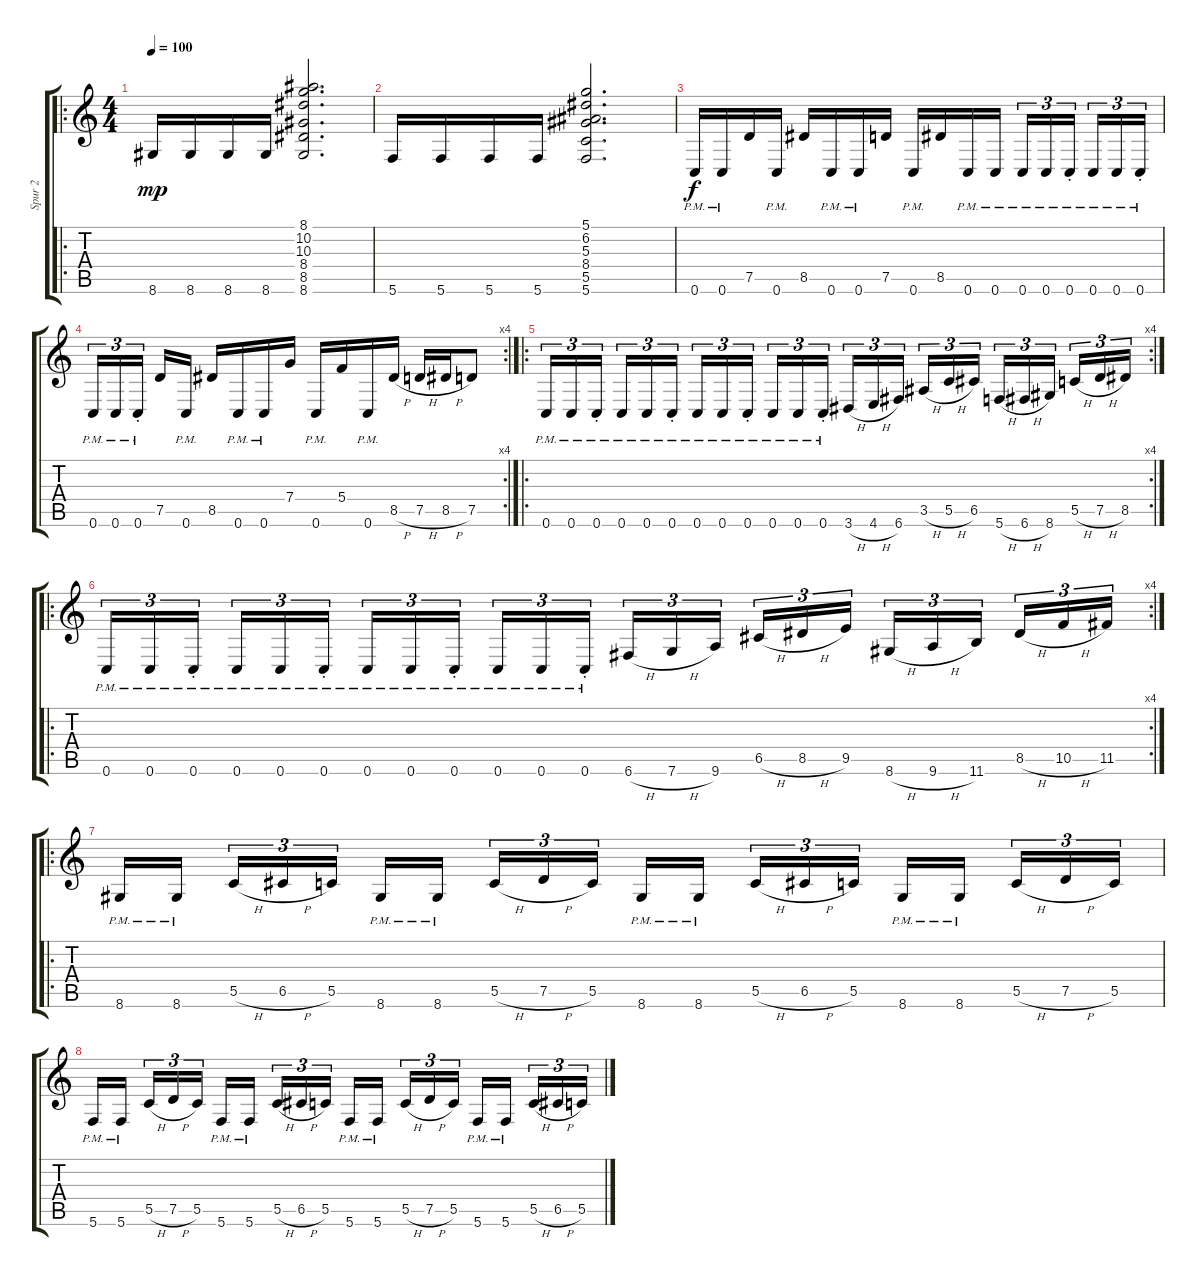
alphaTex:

\track ("Spur 2" "Spur 2") {instrument distortionguitar}
\staff {score tabs}
\tuning (D4 A3 F3 C3 G2 C2) {hide}
\ro
\ts (4 4)
\tempo 100
\clef g2
\ks c
8.6.16{dy mp} 8.6.16 8.6.16 8.6.16 (8.1 10.2 10.3 8.4 8.5 8.6).2{d} |
5.6.16 5.6.16 5.6.16 5.6.16 (5.1 6.2 5.3 8.4 5.5 5.6).2{d} |
0.6{pm}.16{dy f} 0.6{pm}.16 7.5.16 0.6{pm}.16 8.5.16 0.6{pm}.16 0.6{pm}.16 7.5.16 0.6{pm}.16 8.5.16 0.6{pm}.16 0.6{pm}.16 0.6{pm}.16{tu (3 2)} 0.6{pm}.16{tu (3 2)} 0.6{pm st}.16{tu (3 2) beam splitsecondary} 0.6{pm}.16{tu (3 2)} 0.6{pm}.16{tu (3 2)} 0.6{pm st}.16{tu (3 2)} |
\rc 4
0.6{pm}.16{tu (3 2)} 0.6{pm}.16{tu (3 2)} 0.6{pm st}.16{tu (3 2) beam splitsecondary} 7.5.16 0.6{pm}.16 8.5.16 0.6{pm}.16 0.6{pm}.16 7.4.16 0.6{pm}.16 5.4.16 0.6{pm}.16 8.5{h}.16 7.5{h}.16 8.5{h}.16 7.5.8 |
\ro
\rc 4
0.6{pm}.16{tu (3 2)} 0.6{pm}.16{tu (3 2)} 0.6{pm st}.16{tu (3 2) beam splitsecondary} 0.6{pm}.16{tu (3 2)} 0.6{pm}.16{tu (3 2)} 0.6{pm st}.16{tu (3 2)} 0.6{pm}.16{tu (3 2)} 0.6{pm}.16{tu (3 2)} 0.6{pm st}.16{tu (3 2) beam splitsecondary} 0.6{pm}.16{tu (3 2)} 0.6{pm}.16{tu (3 2)} 0.6{pm st}.16{tu (3 2)} 3.6{h}.16{tu (3 2)} 4.6{h}.16{tu (3 2)} 6.6.16{tu (3 2) beam splitsecondary} 3.5{h}.16{tu (3 2)} 5.5{h}.16{tu (3 2)} 6.5.16{tu (3 2)} 5.6{h}.16{tu (3 2)} 6.6{h}.16{tu (3 2)} 8.6.16{tu (3 2) beam splitsecondary} 5.5{h}.16{tu (3 2)} 7.5{h}.16{tu (3 2)} 8.5.16{tu (3 2)} |
\ro
\rc 4
0.6{pm}.16{tu (3 2)} 0.6{pm}.16{tu (3 2)} 0.6{pm st}.16{tu (3 2) beam splitsecondary} 0.6{pm}.16{tu (3 2)} 0.6{pm}.16{tu (3 2)} 0.6{pm st}.16{tu (3 2)} 0.6{pm}.16{tu (3 2)} 0.6{pm}.16{tu (3 2)} 0.6{pm st}.16{tu (3 2) beam splitsecondary} 0.6{pm}.16{tu (3 2)} 0.6{pm}.16{tu (3 2)} 0.6{pm st}.16{tu (3 2)} 6.6{h}.16{tu (3 2)} 7.6{h}.16{tu (3 2)} 9.6.16{tu (3 2) beam splitsecondary} 6.5{h}.16{tu (3 2)} 8.5{h}.16{tu (3 2)} 9.5.16{tu (3 2)} 8.6{h}.16{tu (3 2)} 9.6{h}.16{tu (3 2)} 11.6.16{tu (3 2) beam splitsecondary} 8.5{h}.16{tu (3 2)} 10.5{h}.16{tu (3 2)} 11.5.16{tu (3 2)} |
\ro
8.6{pm}.16 8.6{pm}.16{beam splitsecondary} 5.5{h}.16{tu (3 2)} 6.5{h}.16{tu (3 2)} 5.5.16{tu (3 2)} 8.6{pm}.16 8.6{pm}.16{beam splitsecondary} 5.5{h}.16{tu (3 2)} 7.5{h}.16{tu (3 2)} 5.5.16{tu (3 2)} 8.6{pm}.16 8.6{pm}.16{beam splitsecondary} 5.5{h}.16{tu (3 2)} 6.5{h}.16{tu (3 2)} 5.5.16{tu (3 2)} 8.6{pm}.16 8.6{pm}.16{beam splitsecondary} 5.5{h}.16{tu (3 2)} 7.5{h}.16{tu (3 2)} 5.5.16{tu (3 2)} |
5.6{pm}.16 5.6{pm}.16{beam splitsecondary} 5.5{h}.16{tu (3 2)} 7.5{h}.16{tu (3 2)} 5.5.16{tu (3 2)} 5.6{pm}.16 5.6{pm}.16{beam splitsecondary} 5.5{h}.16{tu (3 2)} 6.5{h}.16{tu (3 2)} 5.5.16{tu (3 2)} 5.6{pm}.16 5.6{pm}.16{beam splitsecondary} 5.5{h}.16{tu (3 2)} 7.5{h}.16{tu (3 2)} 5.5.16{tu (3 2)} 5.6{pm}.16 5.6{pm}.16{beam splitsecondary} 5.5{h}.16{tu (3 2)} 6.5{h}.16{tu (3 2)} 5.5.16{tu (3 2)}
